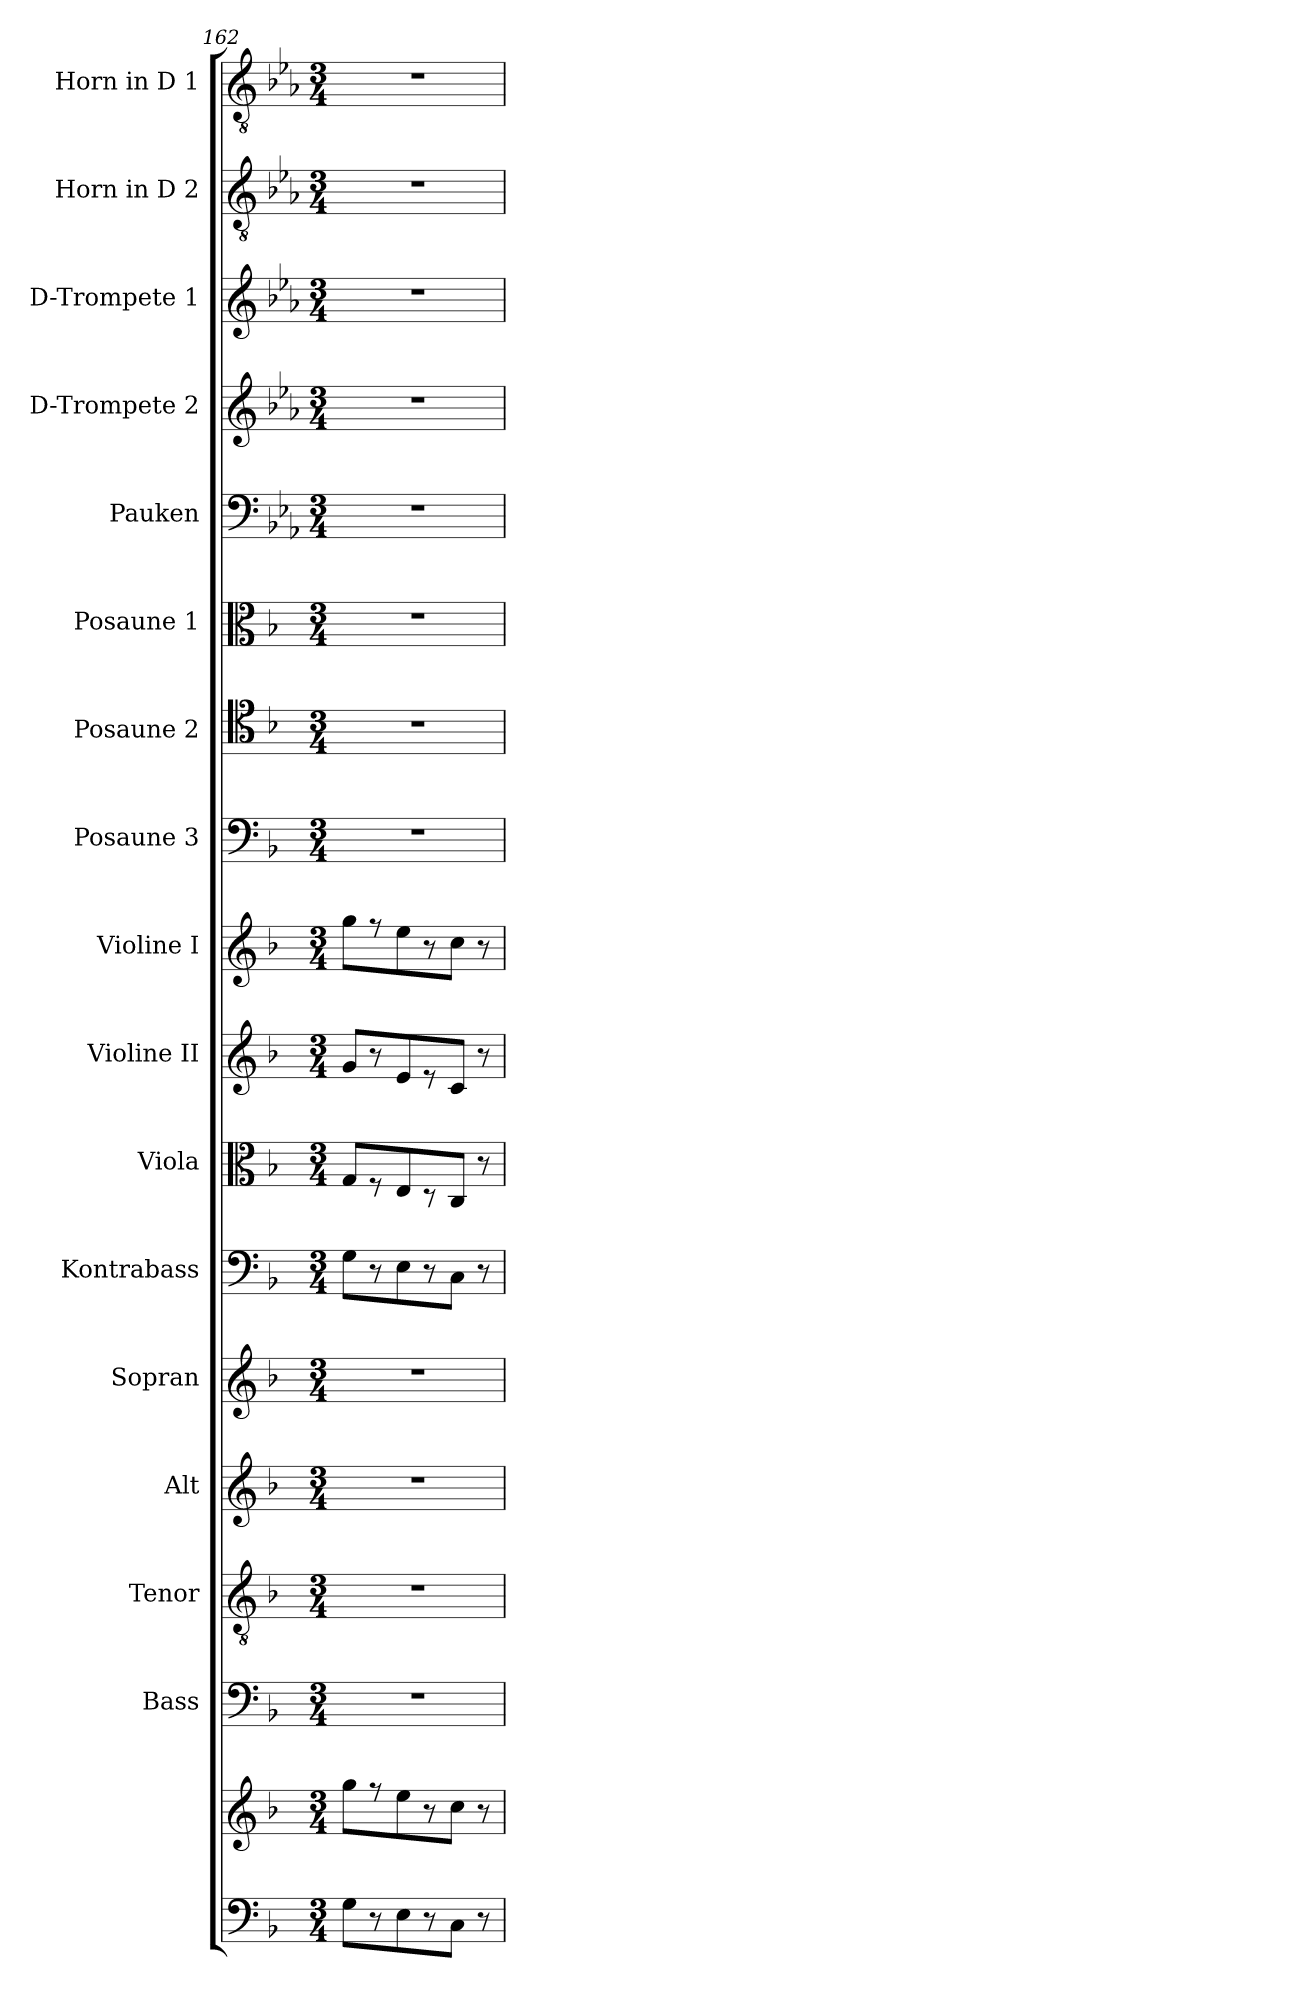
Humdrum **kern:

**kern	**kern	**kern	**kern	**kern	**kern	**kern	**kern	**kern	**kern	**kern	**kern	**kern	**kern	**kern	**kern	**kern	**kern
*part17	*part17	*part16	*part15	*part14	*part13	*part12	*part11	*part10	*part9	*part8	*part7	*part6	*part5	*part4	*part3	*part2	*part1
*staff18	*staff17	*staff16	*staff15	*staff14	*staff13	*staff12	*staff11	*staff10	*staff9	*staff8	*staff7	*staff6	*staff5	*staff4	*staff3	*staff2	*staff1
*	*	*I"Bass	*I"Tenor	*I"Alt	*I"Sopran	*I"Kontrabass	*I"Viola	*I"Violine II	*I"Violine I	*I"Posaune 3	*I"Posaune 2	*I"Posaune 1	*I"Pauken	*I"D-Trompete 2	*I"D-Trompete 1	*I"Horn in D 2	*I"Horn in D 1
*	*	*I'B.	*I'T.	*I'A.	*I'S.	*I'Kb.	*I'Vla.	*I'Vl. II	*I'Vl. I	*I'Pos. 3	*I'Pos. 2	*I'Pos. 1	*I'Pk.	*I'D Trp. 2	*I'D Trp. 1	*I'Hrn. 2	*I'Hrn. 1
*clefF4	*clefG2	*clefF4	*clefGv2	*clefG2	*clefG2	*clefF4	*clefC3	*clefG2	*clefG2	*clefF4	*clefC4	*clefC3	*clefF4	*clefG2	*clefG2	*clefGv2	*clefGv2
*	*	*	*	*	*	*ITrd7c12	*	*	*	*	*	*	*ITrd-1c-2	*ITrd-1c-2	*ITrd-1c-2	*ITrd-1c-2	*ITrd-1c-2
*k[b-]	*k[b-]	*k[b-]	*k[b-]	*k[b-]	*k[b-]	*k[b-]	*k[b-]	*k[b-]	*k[b-]	*k[b-]	*k[b-]	*k[b-]	*k[b-]	*k[b-]	*k[b-]	*k[b-]	*k[b-]
*F:	*F:	*F:	*F:	*F:	*F:	*F:	*F:	*F:	*F:	*F:	*F:	*F:	*F:	*F:	*F:	*F:	*F:
*M3/4	*M3/4	*M3/4	*M3/4	*M3/4	*M3/4	*M3/4	*M3/4	*M3/4	*M3/4	*M3/4	*M3/4	*M3/4	*M3/4	*M3/4	*M3/4	*M3/4	*M3/4
=162	=162	=162	=162	=162	=162	=162	=162	=162	=162	=162	=162	=162	=162	=162	=162	=162	=162
8G\L	8gg\L	2.r	2.r	2.r	2.r	8GG\L	8G/L	8g/L	8gg\L	2.r	2.r	2.r	2.r	2.r	2.r	2.r	2.r
8r	8r	.	.	.	.	8r	8r	8r	8r	.	.	.	.	.	.	.	.
8E\	8ee\	.	.	.	.	8EE\	8E/	8e/	8ee\	.	.	.	.	.	.	.	.
8r	8r	.	.	.	.	8r	8r	8r	8r	.	.	.	.	.	.	.	.
8C\J	8cc\J	.	.	.	.	8CC\J	8C/J	8c/J	8cc\J	.	.	.	.	.	.	.	.
8r	8r	.	.	.	.	8r	8r	8r	8r	.	.	.	.	.	.	.	.
=	=	=	=	=	=	=	=	=	=	=	=	=	=	=	=	=	=
*-	*-	*-	*-	*-	*-	*-	*-	*-	*-	*-	*-	*-	*-	*-	*-	*-	*-
